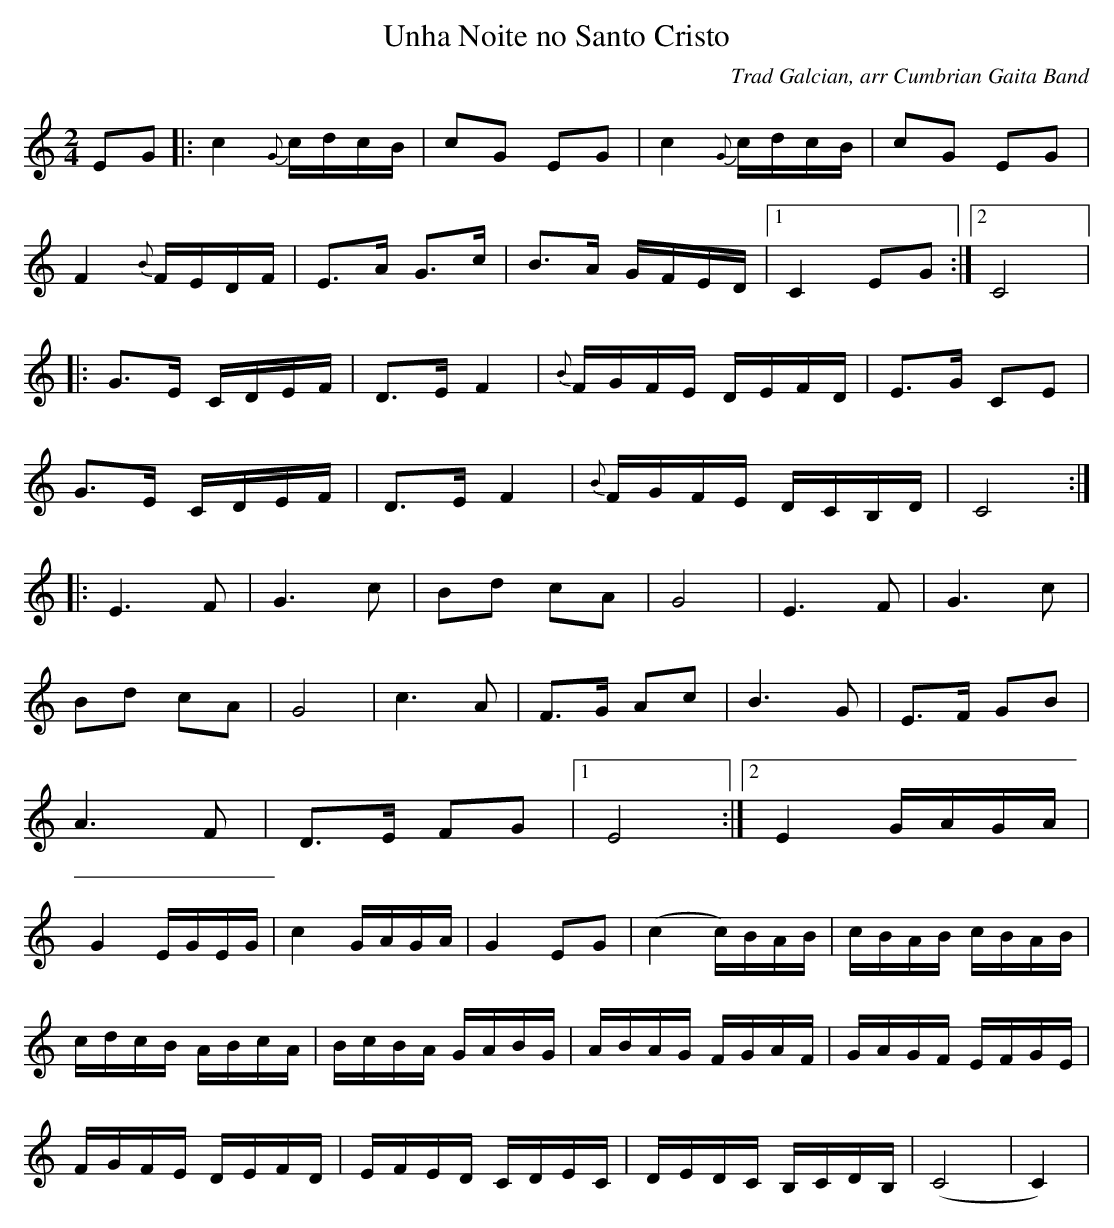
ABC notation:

X:1
T:Unha Noite no Santo Cristo
C:Trad Galcian, arr Cumbrian Gaita Band
M:2/4
L:1/16
K:Cmaj
E2G2 |:c4 {G}cdcB |c2G2 E2G2 |c4 {G}cdcB |c2G2 E2G2 |
F4 {B}FEDF |E3A G3c |B3A GFED | [1C4 E2G2 :| [2C8 |:
G3E CDEF |D3E F4 |{B}FGFE DEFD |E3G C2E2 |
G3E CDEF |D3E F4 |{B}FGFE DCB,D |C8 :|
|:E6 F2 |G6 c2 |B2d2 c2A2 |G8 |E6 F2 |G6 c2 |
B2d2 c2A2 |G8 |c6 A2 |F3G A2c2 |B6 G2 |E3F G2B2 |
A6 F2 |D3E F2G2 |1E8 :|2E4 GAGA |
G4 EGEG |c4 GAGA |G4 E2G2 |(c4 c)BAB |cBAB cBAB |
cdcB ABcA |BcBA GABG |ABAG FGAF |GAGF EFGE |
FGFE DEFD |EFED CDEC |DEDC B,CDB, |(C8 |C4) |
